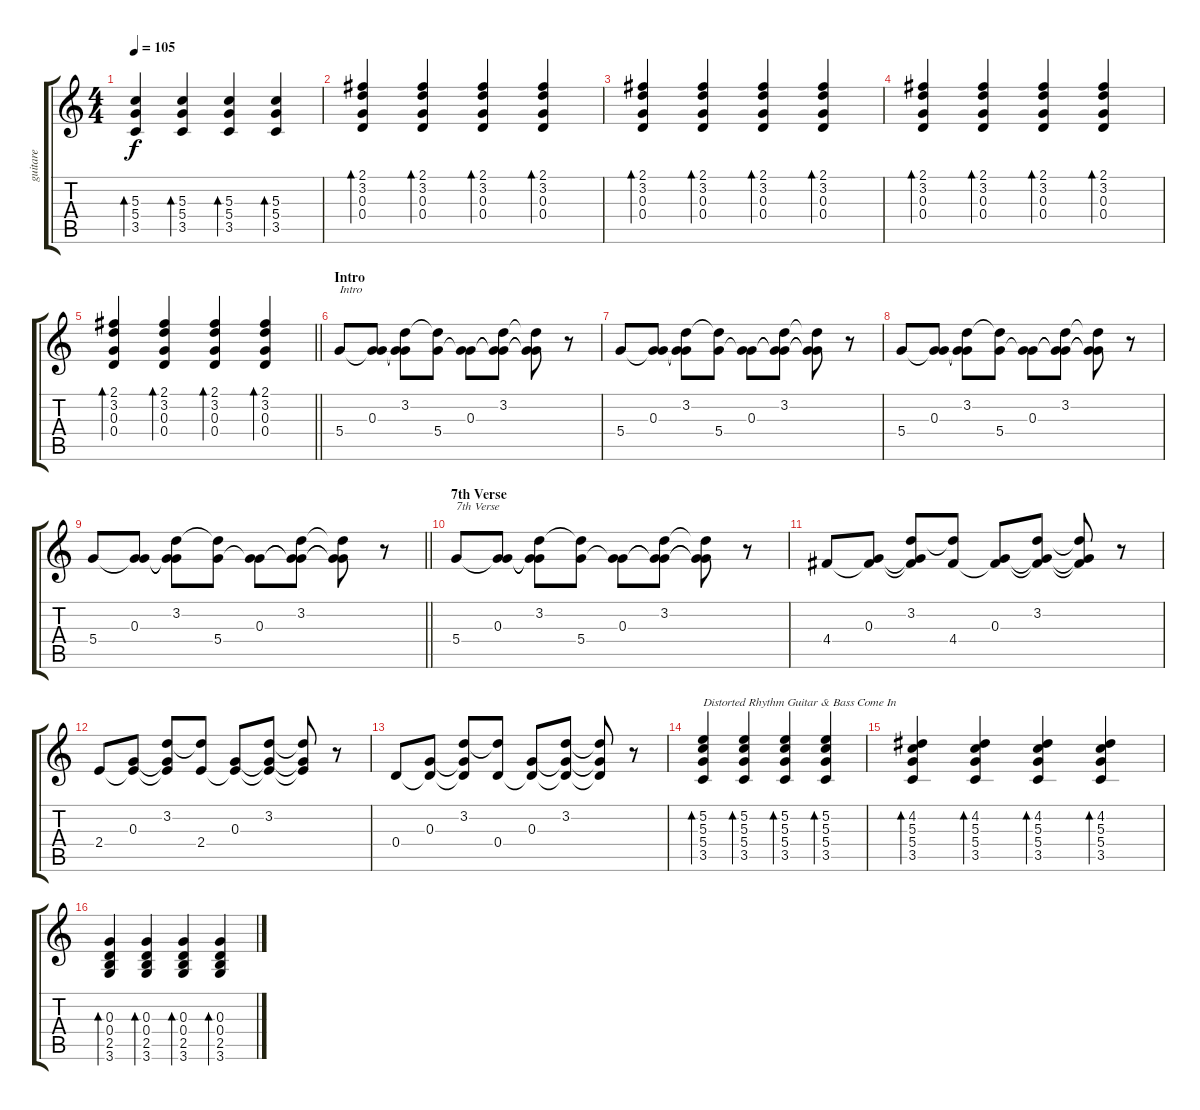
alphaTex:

\track ("guitare" "guitare") {instrument acousticguitarnylon}
\staff {score tabs}
\tuning (E4 B3 G3 D3 A2 E2) {hide}
\ts (4 4)
\tempo 105
\clef g2
\ks c
(5.3 5.4 3.5).4{bd 60 dy f} (5.3 5.4 3.5).4{bd 60} (5.3 5.4 3.5).4{bd 60} (5.3 5.4 3.5).4{bd 60} |
(2.1 3.2 0.3 0.4).4{bd 60} (2.1 3.2 0.3 0.4).4{bd 60} (2.1 3.2 0.3 0.4).4{bd 60} (2.1 3.2 0.3 0.4).4{bd 60} |
(2.1 3.2 0.3 0.4).4{bd 60} (2.1 3.2 0.3 0.4).4{bd 60} (2.1 3.2 0.3 0.4).4{bd 60} (2.1 3.2 0.3 0.4).4{bd 60} |
(2.1 3.2 0.3 0.4).4{bd 60} (2.1 3.2 0.3 0.4).4{bd 60} (2.1 3.2 0.3 0.4).4{bd 60} (2.1 3.2 0.3 0.4).4{bd 60} |
\barLineRight lightlight
(2.1 3.2 0.3 0.4).4{bd 60} (2.1 3.2 0.3 0.4).4{bd 60} (2.1 3.2 0.3 0.4).4{bd 60} (2.1 3.2 0.3 0.4).4{bd 60} |
\section ("" "Intro")
5.4.8{txt "Intro"} (0.3 5.4{t}).8 (3.2 0.3{t} 5.4{t}).8 (3.2{t} 5.4).8 (0.3 5.4{t}).8 (3.2 0.3{t} 5.4{t}).8 (3.2{t} 0.3{t} 5.4{t}).8 r.8 |
5.4.8 (0.3 5.4{t}).8 (3.2 0.3{t} 5.4{t}).8 (3.2{t} 5.4).8 (0.3 5.4{t}).8 (3.2 0.3{t} 5.4{t}).8 (3.2{t} 0.3{t} 5.4{t}).8 r.8 |
5.4.8 (0.3 5.4{t}).8 (3.2 0.3{t} 5.4{t}).8 (3.2{t} 5.4).8 (0.3 5.4{t}).8 (3.2 0.3{t} 5.4{t}).8 (3.2{t} 0.3{t} 5.4{t}).8 r.8 |
\barLineRight lightlight
5.4.8 (0.3 5.4{t}).8 (3.2 0.3{t} 5.4{t}).8 (3.2{t} 5.4).8 (0.3 5.4{t}).8 (3.2 0.3{t} 5.4{t}).8 (3.2{t} 0.3{t} 5.4{t}).8 r.8 |
\section ("" "7th Verse")
5.4.8{txt "7th Verse"} (0.3 5.4{t}).8 (3.2 0.3{t} 5.4{t}).8 (3.2{t} 5.4).8 (0.3 5.4{t}).8 (3.2 0.3{t} 5.4{t}).8 (3.2{t} 0.3{t} 5.4{t}).8 r.8 |
4.4.8 (0.3 4.4{t}).8 (3.2 0.3{t} 4.4{t}).8 (3.2{t} 4.4).8 (0.3 4.4{t}).8 (3.2 0.3{t} 4.4{t}).8 (3.2{t} 0.3{t} 4.4{t}).8 r.8 |
2.4.8 (0.3 2.4{t}).8 (3.2 0.3{t} 2.4{t}).8 (3.2{t} 2.4).8 (0.3 2.4{t}).8 (3.2 0.3{t} 2.4{t}).8 (3.2{t} 0.3{t} 2.4{t}).8 r.8 |
0.4.8 (0.3 0.4{t}).8 (3.2 0.3{t} 0.4{t}).8 (3.2{t} 0.4).8 (0.3 0.4{t}).8 (3.2 0.3{t} 0.4{t}).8 (3.2{t} 0.3{t} 0.4{t}).8 r.8 |
(5.2 5.3 5.4 3.5).4{bd 60 txt "Distorted Rhythm Guitar & Bass Come In"} (5.2 5.3 5.4 3.5).4{bd 60} (5.2 5.3 5.4 3.5).4{bd 60} (5.2 5.3 5.4 3.5).4{bd 60} |
(4.2 5.3 5.4 3.5).4{bd 60} (4.2 5.3 5.4 3.5).4{bd 60} (4.2 5.3 5.4 3.5).4{bd 60} (4.2 5.3 5.4 3.5).4{bd 60} |
(0.3 0.4 2.5 3.6).4{bd 60} (0.3 0.4 2.5 3.6).4{bd 60} (0.3 0.4 2.5 3.6).4{bd 60} (0.3 0.4 2.5 3.6).4{bd 60}
